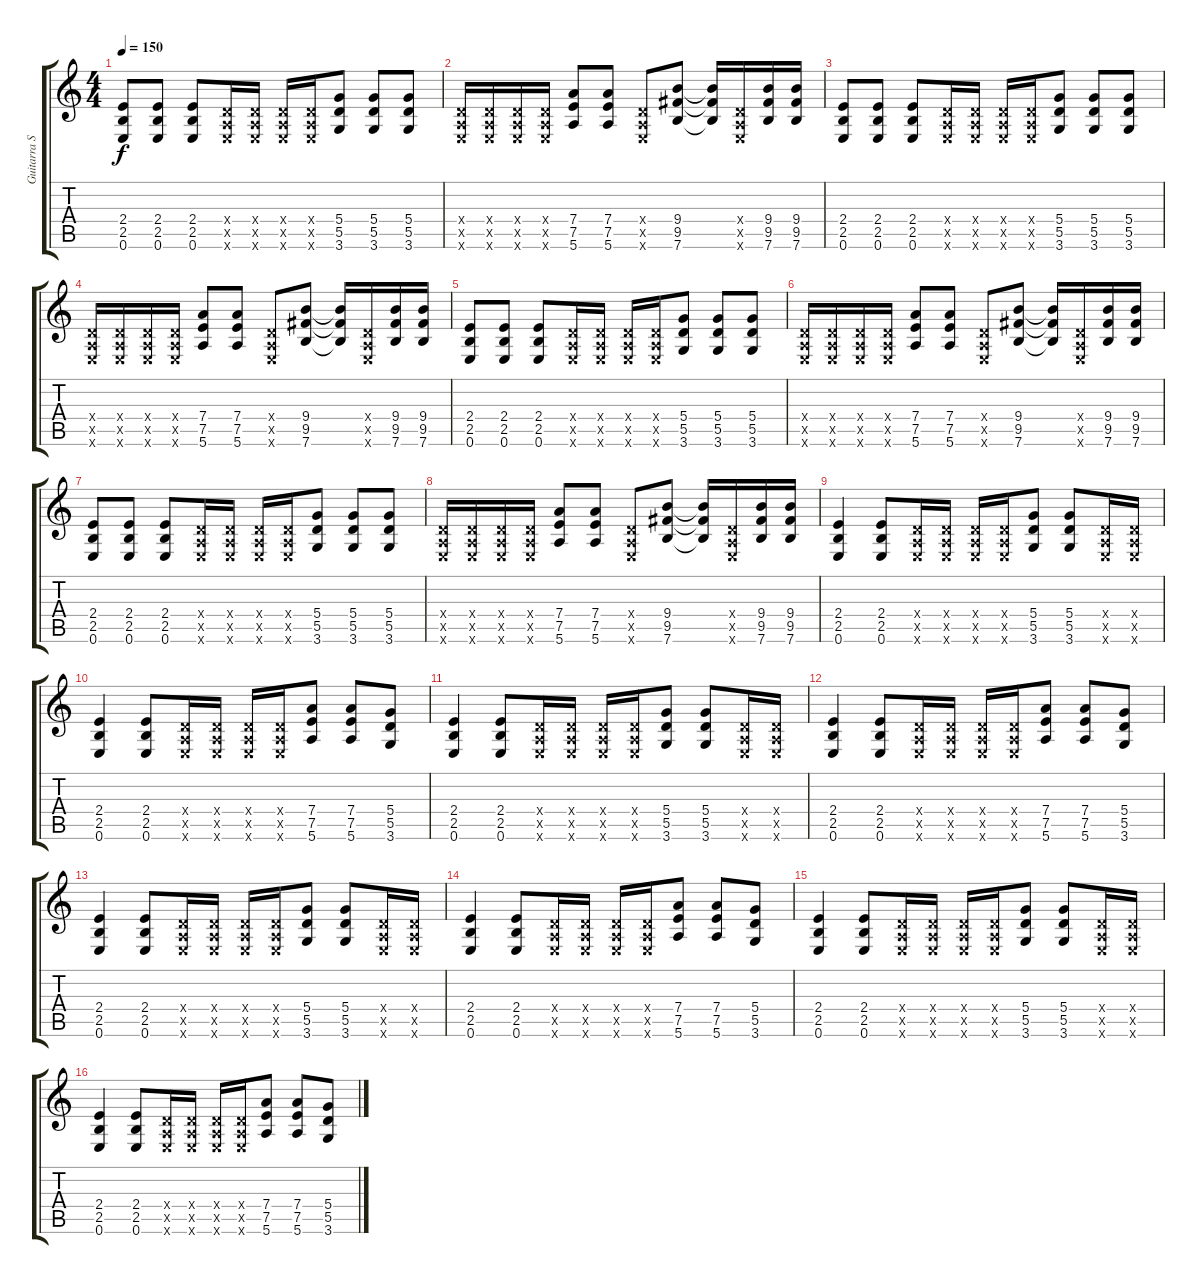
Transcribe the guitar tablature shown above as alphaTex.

\track ("Guitarra Solo" "Guitarra S") {instrument distortionguitar}
\staff {score tabs}
\tuning (E4 B3 G3 D3 A2 E2) {hide}
\ts (4 4)
\tempo 150
\clef g2
\ks c
(2.4 2.5 0.6).8{dy f} (2.4 2.5 0.6).8 (2.4 2.5 0.6).8 (0.4{x} 0.5{x} 0.6{x}).16 (0.4{x} 0.5{x} 0.6{x}).16 (0.4{x} 0.5{x} 0.6{x}).16 (0.4{x} 0.5{x} 0.6{x}).16 (5.4 5.5 3.6).8 (5.4 5.5 3.6).8 (5.4 5.5 3.6).8 |
(0.4{x} 0.5{x} 0.6{x}).16 (0.4{x} 0.5{x} 0.6{x}).16 (0.4{x} 0.5{x} 0.6{x}).16 (0.4{x} 0.5{x} 0.6{x}).16 (7.4 7.5 5.6).8 (7.4 7.5 5.6).8 (0.4{x} 0.5{x} 0.6{x}).8 (9.4 9.5 7.6).8 (9.4{t} 9.5{t} 7.6{t}).16 (0.4{x} 0.5{x} 0.6{x}).16 (9.4 9.5 7.6).16 (9.4 9.5 7.6).16 |
(2.4 2.5 0.6).8 (2.4 2.5 0.6).8 (2.4 2.5 0.6).8 (0.4{x} 0.5{x} 0.6{x}).16 (0.4{x} 0.5{x} 0.6{x}).16 (0.4{x} 0.5{x} 0.6{x}).16 (0.4{x} 0.5{x} 0.6{x}).16 (5.4 5.5 3.6).8 (5.4 5.5 3.6).8 (5.4 5.5 3.6).8 |
(0.4{x} 0.5{x} 0.6{x}).16 (0.4{x} 0.5{x} 0.6{x}).16 (0.4{x} 0.5{x} 0.6{x}).16 (0.4{x} 0.5{x} 0.6{x}).16 (7.4 7.5 5.6).8 (7.4 7.5 5.6).8 (0.4{x} 0.5{x} 0.6{x}).8 (9.4 9.5 7.6).8 (9.4{t} 9.5{t} 7.6{t}).16 (0.4{x} 0.5{x} 0.6{x}).16 (9.4 9.5 7.6).16 (9.4 9.5 7.6).16 |
(2.4 2.5 0.6).8 (2.4 2.5 0.6).8 (2.4 2.5 0.6).8 (0.4{x} 0.5{x} 0.6{x}).16 (0.4{x} 0.5{x} 0.6{x}).16 (0.4{x} 0.5{x} 0.6{x}).16 (0.4{x} 0.5{x} 0.6{x}).16 (5.4 5.5 3.6).8 (5.4 5.5 3.6).8 (5.4 5.5 3.6).8 |
(0.4{x} 0.5{x} 0.6{x}).16 (0.4{x} 0.5{x} 0.6{x}).16 (0.4{x} 0.5{x} 0.6{x}).16 (0.4{x} 0.5{x} 0.6{x}).16 (7.4 7.5 5.6).8 (7.4 7.5 5.6).8 (0.4{x} 0.5{x} 0.6{x}).8 (9.4 9.5 7.6).8 (9.4{t} 9.5{t} 7.6{t}).16 (0.4{x} 0.5{x} 0.6{x}).16 (9.4 9.5 7.6).16 (9.4 9.5 7.6).16 |
(2.4 2.5 0.6).8 (2.4 2.5 0.6).8 (2.4 2.5 0.6).8 (0.4{x} 0.5{x} 0.6{x}).16 (0.4{x} 0.5{x} 0.6{x}).16 (0.4{x} 0.5{x} 0.6{x}).16 (0.4{x} 0.5{x} 0.6{x}).16 (5.4 5.5 3.6).8 (5.4 5.5 3.6).8 (5.4 5.5 3.6).8 |
(0.4{x} 0.5{x} 0.6{x}).16 (0.4{x} 0.5{x} 0.6{x}).16 (0.4{x} 0.5{x} 0.6{x}).16 (0.4{x} 0.5{x} 0.6{x}).16 (7.4 7.5 5.6).8 (7.4 7.5 5.6).8 (0.4{x} 0.5{x} 0.6{x}).8 (9.4 9.5 7.6).8 (9.4{t} 9.5{t} 7.6{t}).16 (0.4{x} 0.5{x} 0.6{x}).16 (9.4 9.5 7.6).16 (9.4 9.5 7.6).16 |
(2.4 2.5 0.6).4 (2.4 2.5 0.6).8 (0.4{x} 0.5{x} 0.6{x}).16 (0.4{x} 0.5{x} 0.6{x}).16 (0.4{x} 0.5{x} 0.6{x}).16 (0.4{x} 0.5{x} 0.6{x}).16 (5.4 5.5 3.6).8 (5.4 5.5 3.6).8 (0.4{x} 0.5{x} 0.6{x}).16 (0.4{x} 0.5{x} 0.6{x}).16 |
(2.4 2.5 0.6).4 (2.4 2.5 0.6).8 (0.4{x} 0.5{x} 0.6{x}).16 (0.4{x} 0.5{x} 0.6{x}).16 (0.4{x} 0.5{x} 0.6{x}).16 (0.4{x} 0.5{x} 0.6{x}).16 (7.4 7.5 5.6).8 (7.4 7.5 5.6).8 (5.4 5.5 3.6).8 |
(2.4 2.5 0.6).4 (2.4 2.5 0.6).8 (0.4{x} 0.5{x} 0.6{x}).16 (0.4{x} 0.5{x} 0.6{x}).16 (0.4{x} 0.5{x} 0.6{x}).16 (0.4{x} 0.5{x} 0.6{x}).16 (5.4 5.5 3.6).8 (5.4 5.5 3.6).8 (0.4{x} 0.5{x} 0.6{x}).16 (0.4{x} 0.5{x} 0.6{x}).16 |
(2.4 2.5 0.6).4 (2.4 2.5 0.6).8 (0.4{x} 0.5{x} 0.6{x}).16 (0.4{x} 0.5{x} 0.6{x}).16 (0.4{x} 0.5{x} 0.6{x}).16 (0.4{x} 0.5{x} 0.6{x}).16 (7.4 7.5 5.6).8 (7.4 7.5 5.6).8 (5.4 5.5 3.6).8 |
(2.4 2.5 0.6).4 (2.4 2.5 0.6).8 (0.4{x} 0.5{x} 0.6{x}).16 (0.4{x} 0.5{x} 0.6{x}).16 (0.4{x} 0.5{x} 0.6{x}).16 (0.4{x} 0.5{x} 0.6{x}).16 (5.4 5.5 3.6).8 (5.4 5.5 3.6).8 (0.4{x} 0.5{x} 0.6{x}).16 (0.4{x} 0.5{x} 0.6{x}).16 |
(2.4 2.5 0.6).4 (2.4 2.5 0.6).8 (0.4{x} 0.5{x} 0.6{x}).16 (0.4{x} 0.5{x} 0.6{x}).16 (0.4{x} 0.5{x} 0.6{x}).16 (0.4{x} 0.5{x} 0.6{x}).16 (7.4 7.5 5.6).8 (7.4 7.5 5.6).8 (5.4 5.5 3.6).8 |
(2.4 2.5 0.6).4 (2.4 2.5 0.6).8 (0.4{x} 0.5{x} 0.6{x}).16 (0.4{x} 0.5{x} 0.6{x}).16 (0.4{x} 0.5{x} 0.6{x}).16 (0.4{x} 0.5{x} 0.6{x}).16 (5.4 5.5 3.6).8 (5.4 5.5 3.6).8 (0.4{x} 0.5{x} 0.6{x}).16 (0.4{x} 0.5{x} 0.6{x}).16 |
(2.4 2.5 0.6).4 (2.4 2.5 0.6).8 (0.4{x} 0.5{x} 0.6{x}).16 (0.4{x} 0.5{x} 0.6{x}).16 (0.4{x} 0.5{x} 0.6{x}).16 (0.4{x} 0.5{x} 0.6{x}).16 (7.4 7.5 5.6).8 (7.4 7.5 5.6).8 (5.4 5.5 3.6).8
